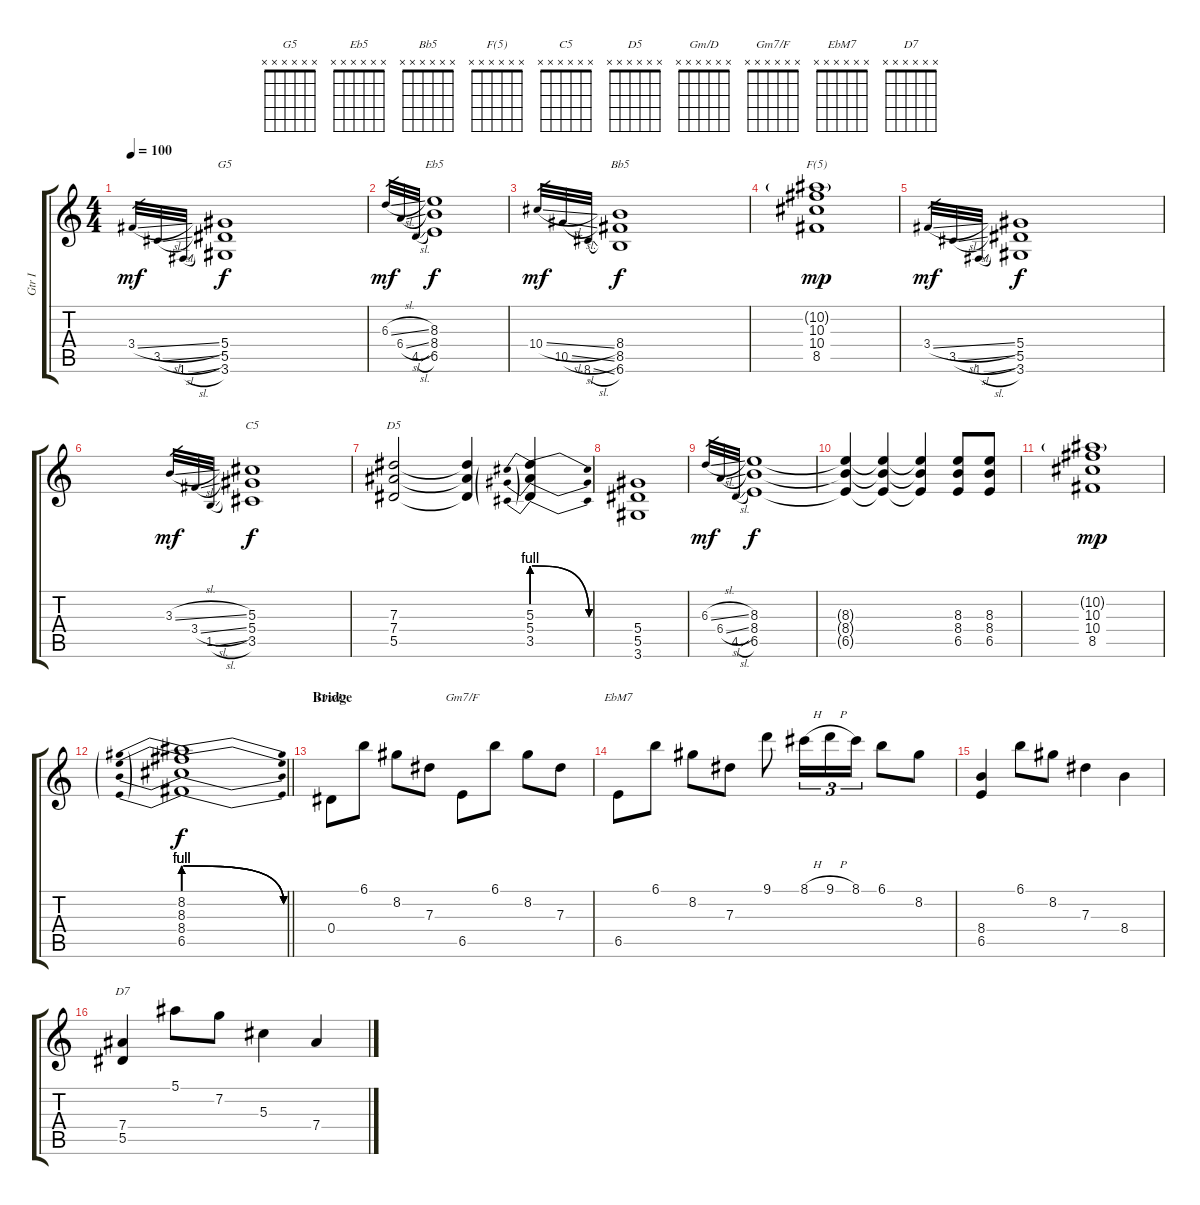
\track ("Gtr I" "Gtr I") {instrument overdrivenguitar}
\staff {score tabs}
\tuning (F4 C4 Ab3 Eb3 Bb2 F2) {hide}
\chord ("G5" x x x x x x)
\chord ("Eb5" x x x x x x)
\chord ("Bb5" x x x x x x)
\chord ("F(5)" x x x x x x)
\chord ("C5" x x x x x x)
\chord ("D5" x x x x x x)
\chord ("Gm/D" x x x x x x)
\chord ("Gm7/F" x x x x x x)
\chord ("EbM7" x x x x x x)
\chord ("D7" x x x x x x)
\ts (4 4)
\tempo 100
\clef g2
\ks c
3.4{sl}.32{gr dy mf} 3.5{sl}.32{gr} 1.6{sl}.32{gr} (5.4 5.5 3.6).1{ch "G5" dy f} |
6.3{sl}.32{gr dy mf} 6.4{sl}.32{gr} 4.5{sl}.32{gr} (8.3 8.4 6.5).1{ch "Eb5" dy f} |
10.4{sl}.32{gr dy mf} 10.5{sl}.32{gr} 8.6{sl}.32{gr} (8.4 8.5 6.6).1{ch "Bb5" dy f} |
(10.2{g} 10.3 10.4 8.5).1{ch "F(5)" dy mp} |
3.4{sl}.32{gr dy mf} 3.5{sl}.32{gr} 1.6{sl}.32{gr} (5.4 5.5 3.6).1{dy f} |
3.3{sl}.32{gr dy mf} 3.4{sl}.32{gr} 1.5{sl}.32{gr} (5.3 5.4 3.5).1{ch "C5" dy f} |
(7.3 7.4 5.5).2{ch "D5"} (7.3{t} 7.4{t} 5.5{t}).4 (5.3{be (prebendrelease 0 4 60 0)} 5.4{be (prebendrelease 0 4 60 0)} 3.5{be (prebendrelease 0 4 60 0)}).4 |
(5.4 5.5 3.6).1 |
6.3{sl}.32{gr dy mf} 6.4{sl}.32{gr} 4.5{sl}.32{gr} (8.3 8.4 6.5).1{dy f} |
(8.3{t} 8.4{t} 6.5{t}).4 (8.3{t} 8.4{t} 6.5{t}).4 (8.3{t} 8.4{t} 6.5{t}).4 (8.3 8.4 6.5).8 (8.3 8.4 6.5).8 |
(10.2{g} 10.3 10.4 8.5).1{dy mp} |
\barLineRight lightlight
(8.2{be (prebendrelease 0 4 60 0)} 8.3{be (prebendrelease 0 4 60 0)} 8.4{be (prebendrelease 0 4 60 0)} 6.5{be (prebendrelease 0 4 60 0)}).1{dy f} |
\section ("" "Bridge")
0.4.8{ch "Gm/D" instrument electricguitarjazz} 6.1.8 8.2.8 7.3.8 6.5.8{ch "Gm7/F"} 6.1.8 8.2.8 7.3.8 |
6.5.8{ch "EbM7"} 6.1.8 8.2.8 7.3.8 9.1.8 8.1{h}.16{tu (3 2)} 9.1{h}.16{tu (3 2)} 8.1.16{tu (3 2)} 6.1.8 8.2.8 |
(8.4 6.5).4 6.1.8 8.2.8 7.3.4 8.4.4 |
(7.4 5.5).4{ch "D7"} 5.1.8 7.2.8 5.3.4 7.4.4
